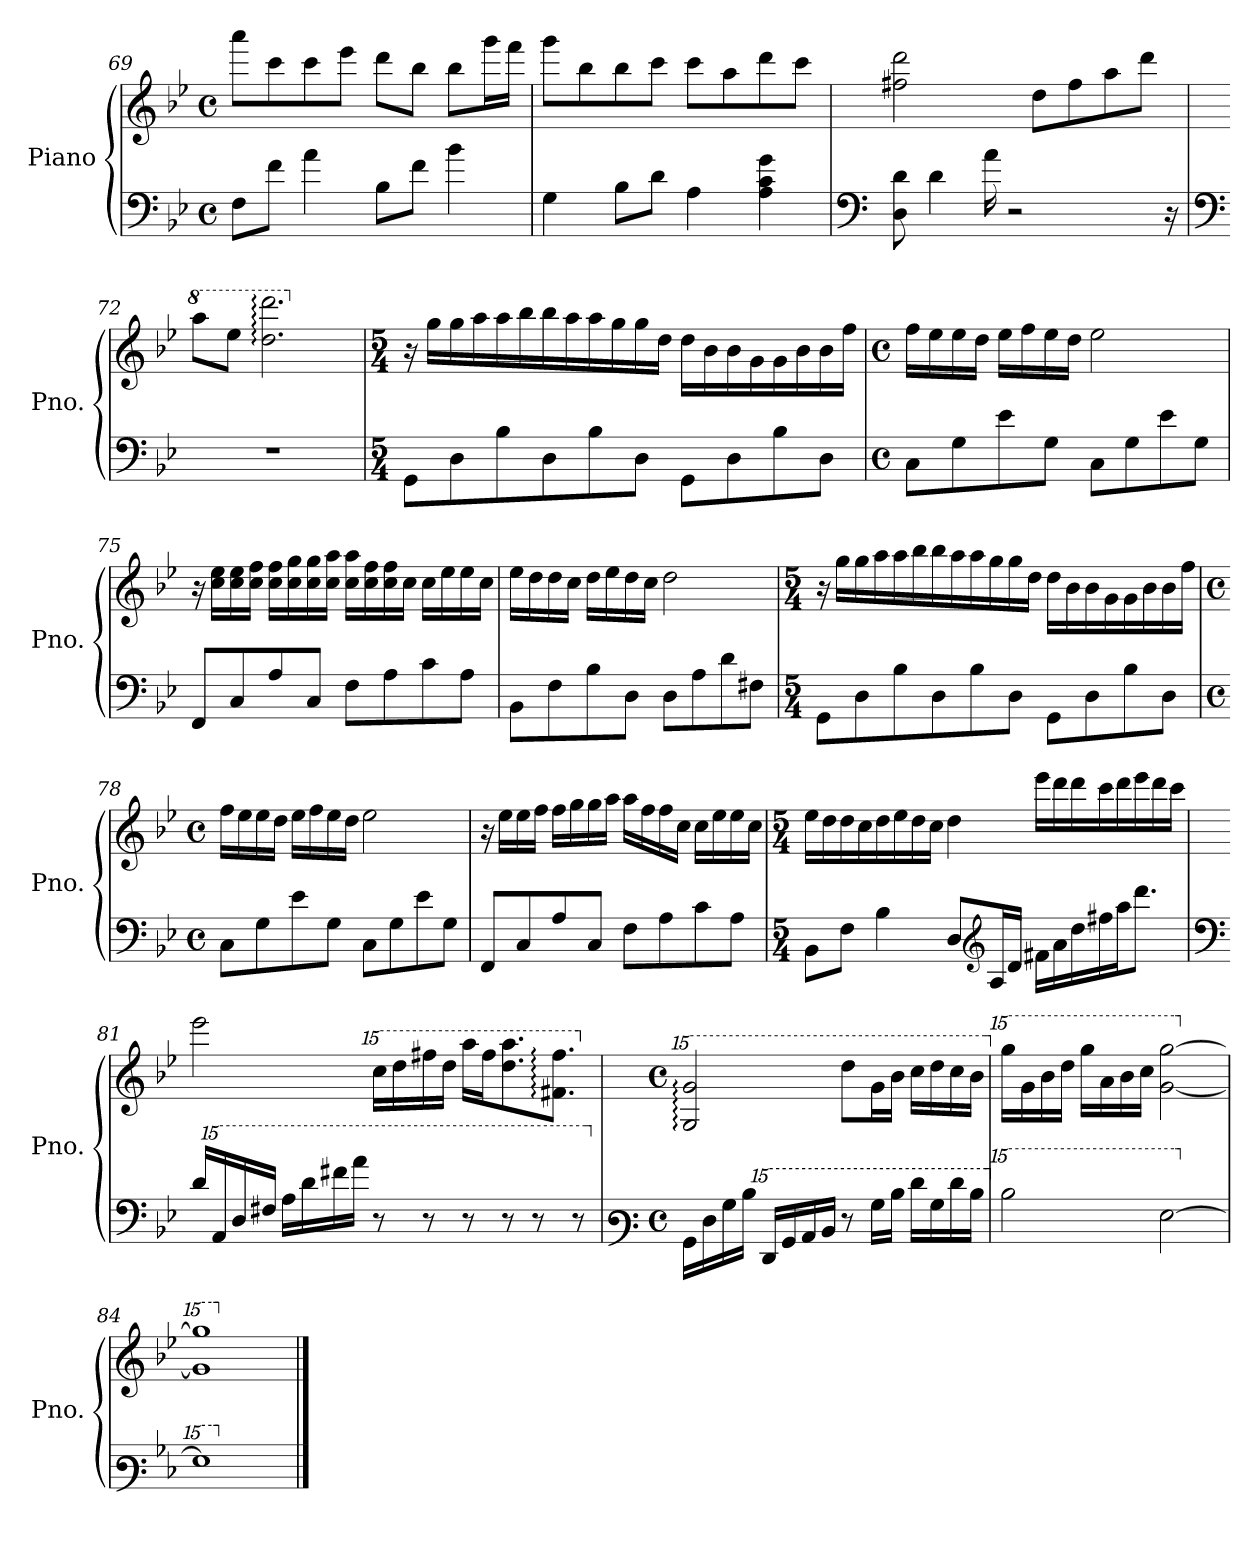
**kern	**kern
*part1	*part1
*staff2	*staff1
*I"Piano	*
*I'Pno.	*
*clefF4	*clefG2
*k[b-e-]	*k[b-e-]
*M4/4	*M4/4
*met(c)	*met(c)
=69	=69
8F\L	8aaa\L
8f\J	8ccc\
4a\	8ccc\
.	8eee-\J
8B-\L	8ddd\L
8f\J	8bb-\J
4b-\	8bb-\L
.	16ggg\L
.	16fff\JJ
=70	=70
4G\	8ggg\L
.	8bb-\
8B-\L	8bb-\
8d\J	8ccc\J
4A\	8ccc\L
.	8aa\
4A\ 4c\ 4g\	8ddd\
.	8ccc\J
!!LO:LB:g=z
=71	=71
*clefF4	*
8D\ 8d\	2ff#X\ 2ddd\
4d\	.
16a\	.
2r	.
.	8dd\L
.	8ff#\
.	8aa\
.	8ddd\J
16r	.
=72	=72
*clefF4	*
*	*8va
1r	8aaa\L
.	8eee-\J
.	2.ddd\: 2.dddd\:
=73	=73
*M5/4	*M5/4
*	*X8va
8GG\L	16r
.	16gg\LL
8D\	16gg\
.	16aa\
8B-\	16aa\
.	16bb-\
8D\	16bb-\
.	16aa\
8B-\	16aa\
.	16gg\
8D\J	16gg\
.	16dd\JJ
8GG\L	16dd\LL
.	16b-\
8D\	16b-\
.	16g\
8B-\	16g\
.	16b-\
8D\J	16b-\
.	16ff\JJ
!!LO:LB:g=z
=74	=74
*M4/4	*M4/4
*met(c)	*met(c)
8C\L	16ff\LL
.	16ee-\
8G\	16ee-\
.	16dd\JJ
8e-\	16ee-\LL
.	16ff\
8G\J	16ee-\
.	16dd\JJ
8C\L	2ee-\
8G\	.
8e-\	.
8G\J	.
=75	=75
8FF/L	16r
.	16cc\ 16ee-\LL
8C/	16cc\ 16ee-\
.	16cc\ 16ff\JJ
8A/	16cc\ 16ff\LL
.	16cc\ 16gg\
8C/J	16cc\ 16gg\
.	16cc\ 16aa\JJ
8F\L	16cc\ 16aa\LL
.	16cc\ 16ff\
8A\	16cc\ 16ff\
.	16cc\JJ
8c\	16cc\LL
.	16ee-\
8A\J	16ee-\
.	16cc\JJ
=76	=76
8BB-\L	16ee-\LL
.	16dd\
8F\	16dd\
.	16cc\JJ
8B-\	16dd\LL
.	16ee-\
8D\J	16dd\
.	16cc\JJ
8D\L	2dd\
8A\	.
8d\	.
8F#X\J	.
!!LO:LB:g=z
=77	=77
*M5/4	*M5/4
8GG\L	16r
.	16gg\LL
8D\	16gg\
.	16aa\
8B-\	16aa\
.	16bb-\
8D\	16bb-\
.	16aa\
8B-\	16aa\
.	16gg\
8D\J	16gg\
.	16dd\JJ
8GG\L	16dd\LL
.	16b-\
8D\	16b-\
.	16g\
8B-\	16g\
.	16b-\
8D\J	16b-\
.	16ff\JJ
=78	=78
*M4/4	*M4/4
*met(c)	*met(c)
8C\L	16ff\LL
.	16ee-\
8G\	16ee-\
.	16dd\JJ
8e-\	16ee-\LL
.	16ff\
8G\J	16ee-\
.	16dd\JJ
8C\L	2ee-\
8G\	.
8e-\	.
8G\J	.
!!LO:LB:g=z
=79	=79
8FF/L	16r
.	16ee-\LL
8C/	16ee-\
.	16ff\JJ
8A/	16ff\LL
.	16gg\
8C/J	16gg\
.	16aa\JJ
8F\L	16aa\LL
.	16ff\
8A\	16ff\
.	16cc\JJ
8c\	16cc\LL
.	16ee-\
8A\J	16ee-\
.	16cc\JJ
=80	=80
*M5/4	*M5/4
8BB-\L	16ee-\LL
.	16dd\
8F\J	16dd\
.	16cc\
4B-\	16dd\
.	16ee-\
.	16dd\
.	16cc\JJ
8D/L	4dd\
*clefG2	*
16A/L	.
16d/JJ	.
16f#X\LL	16eee-\LL
16a\	16ddd\
16dd\	16ddd\
16ff#X\	16ccc\
16aa\J	16ddd\
8.ddd\J	16eee-\
.	16ddd\
.	16ccc\JJ
!!LO:PB:g=z
=81	=81
*clefF4	*
16d/LL	2eee-\
*15ma	*
16a/	.
16dd/	.
16ff#X/JJ	.
16aa\LL	.
16ddd\	.
16fff#X\	.
16aaa\JJ	.
*	*15ma
8r	16cccc\LL
.	16dddd\
8r	16ffff#X\
.	16dddd\JJ
8r	16aaaa\LL
.	16ffff#\J
*	*MM30
8r	8.dddd\ 8.aaaa\
8r	.
.	8.fff#X\: 8.ffff#\:J
8r	.
!!LO:LB:g=z
=82	=82
*clefF3	*
*M4/4	*M4/4
*met(c)	*met(c)
*X15ma	*
*	*X15ma
*	*15ma
*	*MM75
16BB-\LL	2gg/: 2ggg/:
16F\	.
16B-\	.
16d\JJ	.
*15ma	*
16f/LL	.
16b-/	.
16cc/	.
16dd/JJ	.
8r	8dddd\L
16bb-\LL	16ggg\L
16ddd\JJ	16bbb-\JJ
16fff\LL	16cccc\LL
16bb-\	16dddd\
16fff\	16cccc\
16ddd\JJ	16bbb-\JJ
=83	=83
*X15ma	*
*15ma	*
*	*X15ma
*	*15ma
2ddd\	16gggg\LL
.	16ggg\
.	16bbb-\
.	16dddd\JJ
.	16gggg\LL
.	16aaa\
.	16bbb-\
.	16cccc\JJ
[2gg\	[2ggg\ [2gggg\
=84	=84
*X15ma	*
*15ma	*
*	*X15ma
*	*15ma
1gg]	1ggg] 1gggg]
*	*X15ma
*X15ma	*
==	==
*-	*-
